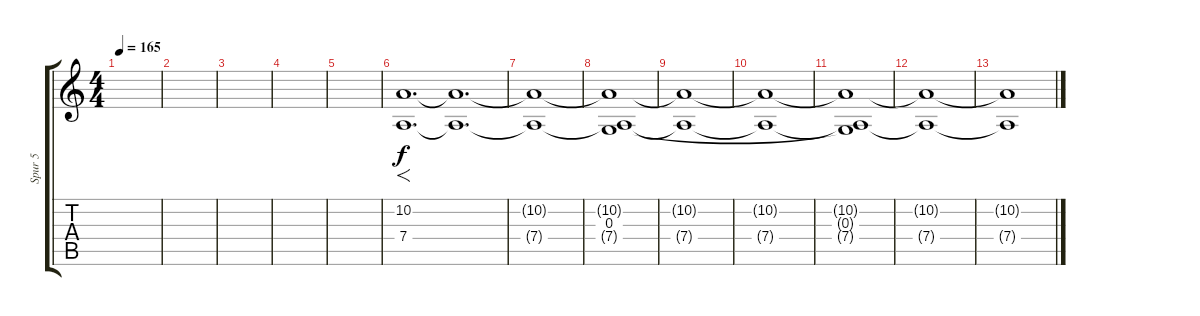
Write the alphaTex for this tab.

\track ("Spur 5" "Spur 5") {instrument synthstrings2}
\staff {score tabs}
\tuning (E4 B3 G3 D3 A2 E2) {hide}
\ts (4 4)
\tempo 165
\clef g2
\ks c
|
|
|
|
|
(10.2 7.4).1{f d} (10.2{t} 7.4{t}).1{d} |
(10.2{t} 7.4{t}).1 |
(10.2{t} 0.3 7.4{t}).1 |
(10.2{t} 7.4{t}).1 |
(10.2{t} 7.4{t}).1 |
(10.2{t} 0.3{t} 7.4{t}).1 |
(10.2{t} 7.4{t}).1 |
(10.2{t} 7.4{t}).1
